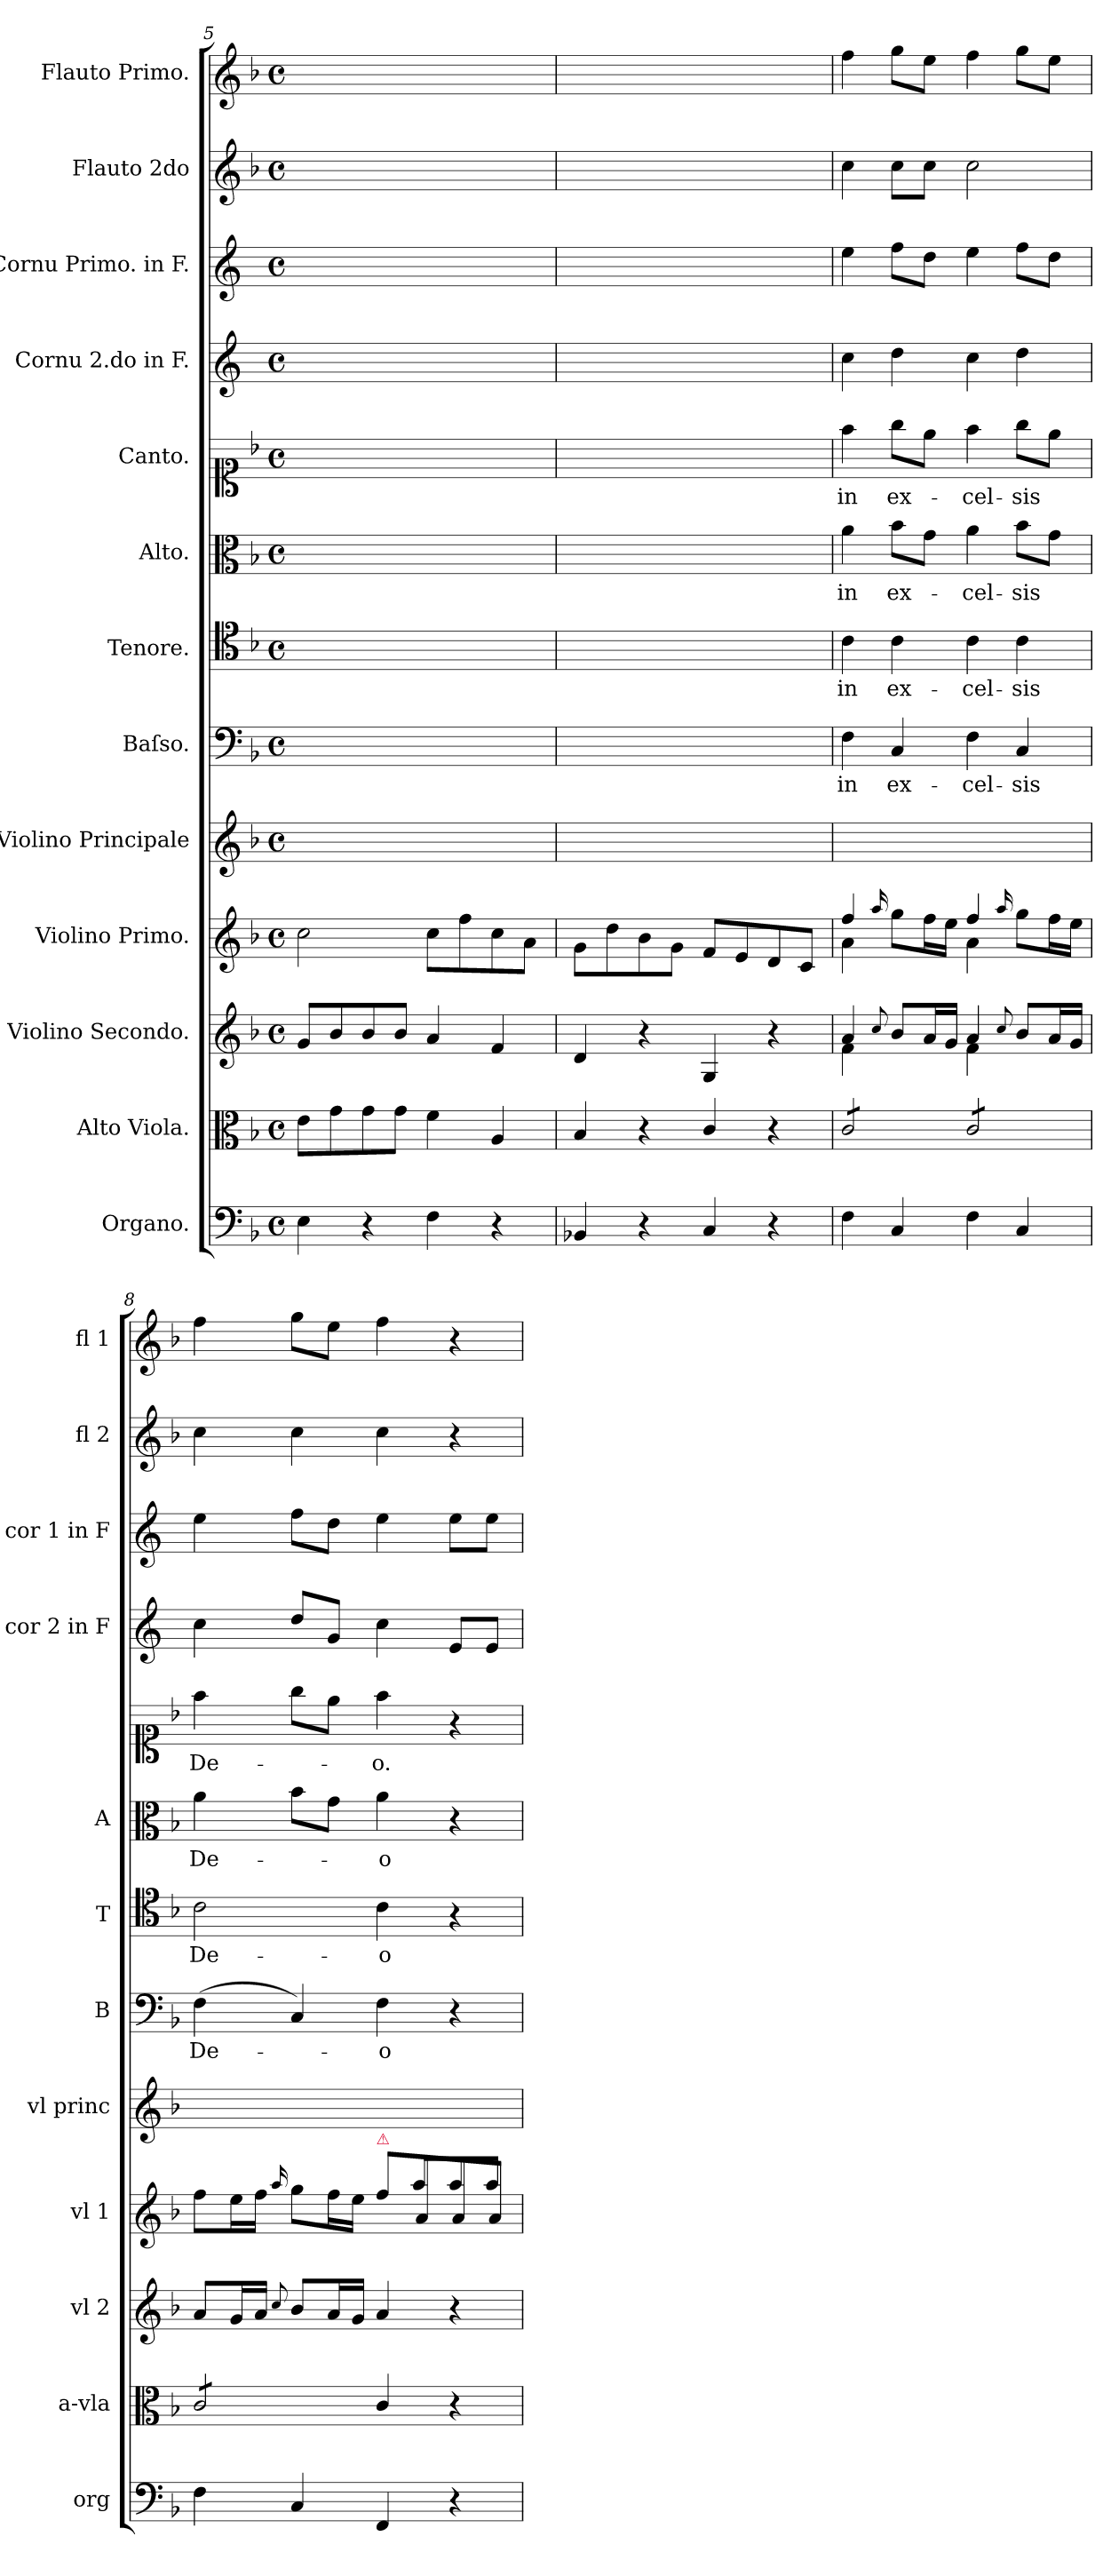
**kern	**dynam	**kern	**dynam	**kern	**dynam	**kern	**dynam	**kern	**kern	**text	**kern	**text	**kern	**text	**kern	**text	**kern	**kern	**kern	**kern
*part13	*part13	*part12	*part12	*part11	*part11	*part10	*part10	*part9	*part8	*part8	*part7	*part7	*part6	*part6	*part5	*part5	*part4	*part3	*part2	*part1
*staff13	*staff13	*staff12	*staff12	*staff11	*staff11	*staff10	*staff10	*staff9	*staff8	*staff8	*staff7	*staff7	*staff6	*staff6	*staff5	*staff5	*staff4	*staff3	*staff2	*staff1
*I"Organo.	*	*I"Alto Viola.	*	*I"Violino Secondo.	*	*I"Violino Primo.	*	*I"Violino Principale	*I"Baſso.	*	*I"Tenore.	*	*I"Alto.	*	*I"Canto.	*	*I"Cornu 2.do in F.	*I"Cornu Primo. in F.	*I"Flauto 2do	*I"Flauto Primo.
*I'org	*	*I'a-vla	*	*I'vl 2	*	*I'vl 1	*	*I'vl princ	*I'B	*	*I'T	*	*I'A	*	*	*	*I'cor 2 in F	*I'cor 1 in F	*I'fl 2	*I'fl 1
*clefF4	*	*clefC3	*	*clefG2	*	*clefG2	*	*clefG2	*clefF4	*	*clefC4	*	*clefC3	*	*clefC1	*	*clefG2	*clefG2	*clefG2	*clefG2
*	*	*	*	*	*	*	*	*	*	*	*	*	*	*	*	*	*ITrd4c7	*ITrd4c7	*	*
*k[b-]	*	*k[b-]	*	*k[b-]	*	*k[b-]	*	*k[b-]	*k[b-]	*	*k[b-]	*	*k[b-]	*	*k[b-]	*	*k[b-]	*k[b-]	*k[b-]	*k[b-]
*F:	*	*F:	*	*F:	*	*F:	*	*F:	*F:	*	*F:	*	*F:	*	*F:	*	*	*	*F:	*F:
*M4/4	*	*M4/4	*	*M4/4	*	*M4/4	*	*M4/4	*M4/4	*	*M4/4	*	*M4/4	*	*M4/4	*	*M4/4	*M4/4	*M4/4	*M4/4
*met(c)	*	*met(c)	*	*met(c)	*	*met(c)	*	*met(c)	*met(c)	*	*met(c)	*	*met(c)	*	*met(c)	*	*met(c)	*met(c)	*met(c)	*met(c)
=5	=5	=5	=5	=5	=5	=5	=5	=5	=5	=5	=5	=5	=5	=5	=5	=5	=5	=5	=5	=5
4E\	.	8e\L	.	8g/L	.	2cc\	.	1ryy	1ryy	.	1ryy	.	1ryy	.	1ryy	.	1ryy	1ryy	1ryy	1ryy
.	.	8g\	.	8b-/	.	.	.	.	.	.	.	.	.	.	.	.	.	.	.	.
4r	.	8g\	.	8b-/	.	.	.	.	.	.	.	.	.	.	.	.	.	.	.	.
.	.	8g\J	.	8b-/J	.	.	.	.	.	.	.	.	.	.	.	.	.	.	.	.
4F\	.	4f\	.	4a/	.	8cc\L	.	.	.	.	.	.	.	.	.	.	.	.	.	.
.	.	.	.	.	.	8ff\	.	.	.	.	.	.	.	.	.	.	.	.	.	.
4r	.	4A/	.	4f/	.	8cc\	.	.	.	.	.	.	.	.	.	.	.	.	.	.
.	.	.	.	.	.	8a\J	.	.	.	.	.	.	.	.	.	.	.	.	.	.
=6	=6	=6	=6	=6	=6	=6	=6	=6	=6	=6	=6	=6	=6	=6	=6	=6	=6	=6	=6	=6
4BB-X/	.	4B-/	.	4d/	.	8g\L	.	1ryy	1ryy	.	1ryy	.	1ryy	.	1ryy	.	1ryy	1ryy	1ryy	1ryy
.	.	.	.	.	.	8dd\	.	.	.	.	.	.	.	.	.	.	.	.	.	.
4r	.	4r	.	4r	.	8b-\	.	.	.	.	.	.	.	.	.	.	.	.	.	.
.	.	.	.	.	.	8g\J	.	.	.	.	.	.	.	.	.	.	.	.	.	.
4C/	.	4c/	.	4G/	.	8f/L	.	.	.	.	.	.	.	.	.	.	.	.	.	.
.	.	.	.	.	.	8e/	.	.	.	.	.	.	.	.	.	.	.	.	.	.
4r	.	4r	.	4r	.	8d/	.	.	.	.	.	.	.	.	.	.	.	.	.	.
.	.	.	.	.	.	8c/J	.	.	.	.	.	.	.	.	.	.	.	.	.	.
=7	=7	=7	=7	=7	=7	=7	=7	=7	=7	=7	=7	=7	=7	=7	=7	=7	=7	=7	=7	=7
*	*	*	*	*^	*	*^	*	*	*	*	*	*	*	*	*	*	*	*	*	*
!	!LO:DY:a	!	!LO:DY:b	!	!	!	!	!	!LO:DY:a:rj	!	!	!	!	!	!	!	!	!	!	!	!	!
*	*	*tremolo	*	*	*	*	*	*	*	*	*	*	*	*	*	*	*	*	*	*	*	*
4F\	for.	8c/L	for.	4a/	4f\	.	4ff/	4a\	for&colon;	1ryy	4F\	in	4c\	in	4a\	in	4ff\	in	4f\	4a\	4cc\	4ff\
.	.	8c/	.	.	.	.	.	.	.	.	.	.	.	.	.	.	.	.	.	.	.	.
.	.	.	.	8qqcc/	.	.	16qqaa/	.	.	.	.	.	.	.	.	.	.	.	.	.	.	.
!	!	!	!	!	!	!LO:DY:b	!	!	!	!	!	!	!	!	!	!	!	!	!	!	!	!
4C/	.	8c/	.	8b-/L	8ryy	for.	8gg\L	8ryy	.	.	4C/	ex-	4c\	ex-	8b-\L	ex-	8gg\L	ex-	4g\	8b-\L	8cc\L	8gg\L
.	.	8c/J	.	16a/L	8ryy	.	16ff\L	8ryy	.	.	.	.	.	.	8g\J	.	8ee\J	.	.	8g\J	8cc\J	8ee\J
.	.	.	.	16g/JJ	.	.	16ee\JJ	.	.	.	.	.	.	.	.	.	.	.	.	.	.	.
4F\	.	8c/L	.	4a/	4f\	.	4ff/	4a\	.	.	4F\	-cel-	4c\	-cel-	4a\	-cel-	4ff\	-cel-	4f\	4a\	2cc\	4ff\
.	.	8c/	.	.	.	.	.	.	.	.	.	.	.	.	.	.	.	.	.	.	.	.
.	.	.	.	8qqcc/	.	.	16qqaa/	.	.	.	.	.	.	.	.	.	.	.	.	.	.	.
4C/	.	8c/	.	8b-/L	8ryy	.	8gg\L	8ryy	.	.	4C/	-sis	4c\	-sis	8b-\L	-sis	8gg\L	-sis	4g\	8b-\L	.	8gg\L
.	.	8c/J	.	16a/L	8ryy	.	16ff\L	8ryy	.	.	.	.	.	.	8g\J	.	8ee\J	.	.	8g\J	.	8ee\J
.	.	.	.	16g/JJ	.	.	16ee\JJ	.	.	.	.	.	.	.	.	.	.	.	.	.	.	.
*	*	*	*	*v	*v	*	*	*	*	*	*	*	*	*	*	*	*	*	*	*	*	*
=8	=8	=8	=8	=8	=8	=8	=8	=8	=8	=8	=8	=8	=8	=8	=8	=8	=8	=8	=8	=8	=8
4F\	.	8c/L	.	8a/L	.	8ff\L	4ryy	.	1ryy	(4F\	De-	2c\	De-	4a\	De-	4ff\	De-	4f\	4a\	4cc\	4ff\
.	.	8c/	.	16g/L	.	16ee\L	.	.	.	.	.	.	.	.	.	.	.	.	.	.	.
.	.	.	.	16a/JJ	.	16ff\JJ	.	.	.	.	.	.	.	.	.	.	.	.	.	.	.
.	.	.	.	8qqcc/	.	16qqaa/	.	.	.	.	.	.	.	.	.	.	.	.	.	.	.
4C/	.	8c/	.	8b-/L	.	8gg\L	4ryy	.	.	4C/)	.	.	.	8b-\L	.	8gg\L	.	8g/L	8b-\L	4cc\	8gg\L
.	.	8c/J	.	16a/L	.	16ff\L	.	.	.	.	.	.	.	8g\J	.	8ee\J	.	8c/J	8g\J	.	8ee\J
*	*	*Xtremolo	*	*	*	*	*	*	*	*	*	*	*	*	*	*	*	*	*	*	*
.	.	.	.	16g/JJ	.	16ee\JJ	.	.	.	.	.	.	.	.	.	.	.	.	.	.	.
!	!	!	!	!	!	!LO:TX:a:color=crimson:t=⚠	!	!	!	!	!	!	!	!	!	!	!	!	!	!	!
4FF/	.	4c/	.	4a/	.	8ryy	8ff\L	.	.	4F\	-o	4c\	-o	4a\	-o	4ff\	-o.	4f\	4a\	4cc\	4ff\
.	.	.	.	.	.	8aa/L	8a/	.	.	.	.	.	.	.	.	.	.	.	.	.	.
4r	.	4r	.	4r	.	8aa/	8a/	.	.	4r	.	4r	.	4r	.	4r	.	8A/L	8a\L	4r	4r
.	.	.	.	.	.	8aa/J	8a/J	.	.	.	.	.	.	.	.	.	.	8A/J	8a\J	.	.
*	*	*	*	*	*	*v	*v	*	*	*	*	*	*	*	*	*	*	*	*	*	*
=	=	=	=	=	=	=	=	=	=	=	=	=	=	=	=	=	=	=	=	=
*-	*-	*-	*-	*-	*-	*-	*-	*-	*-	*-	*-	*-	*-	*-	*-	*-	*-	*-	*-	*-
